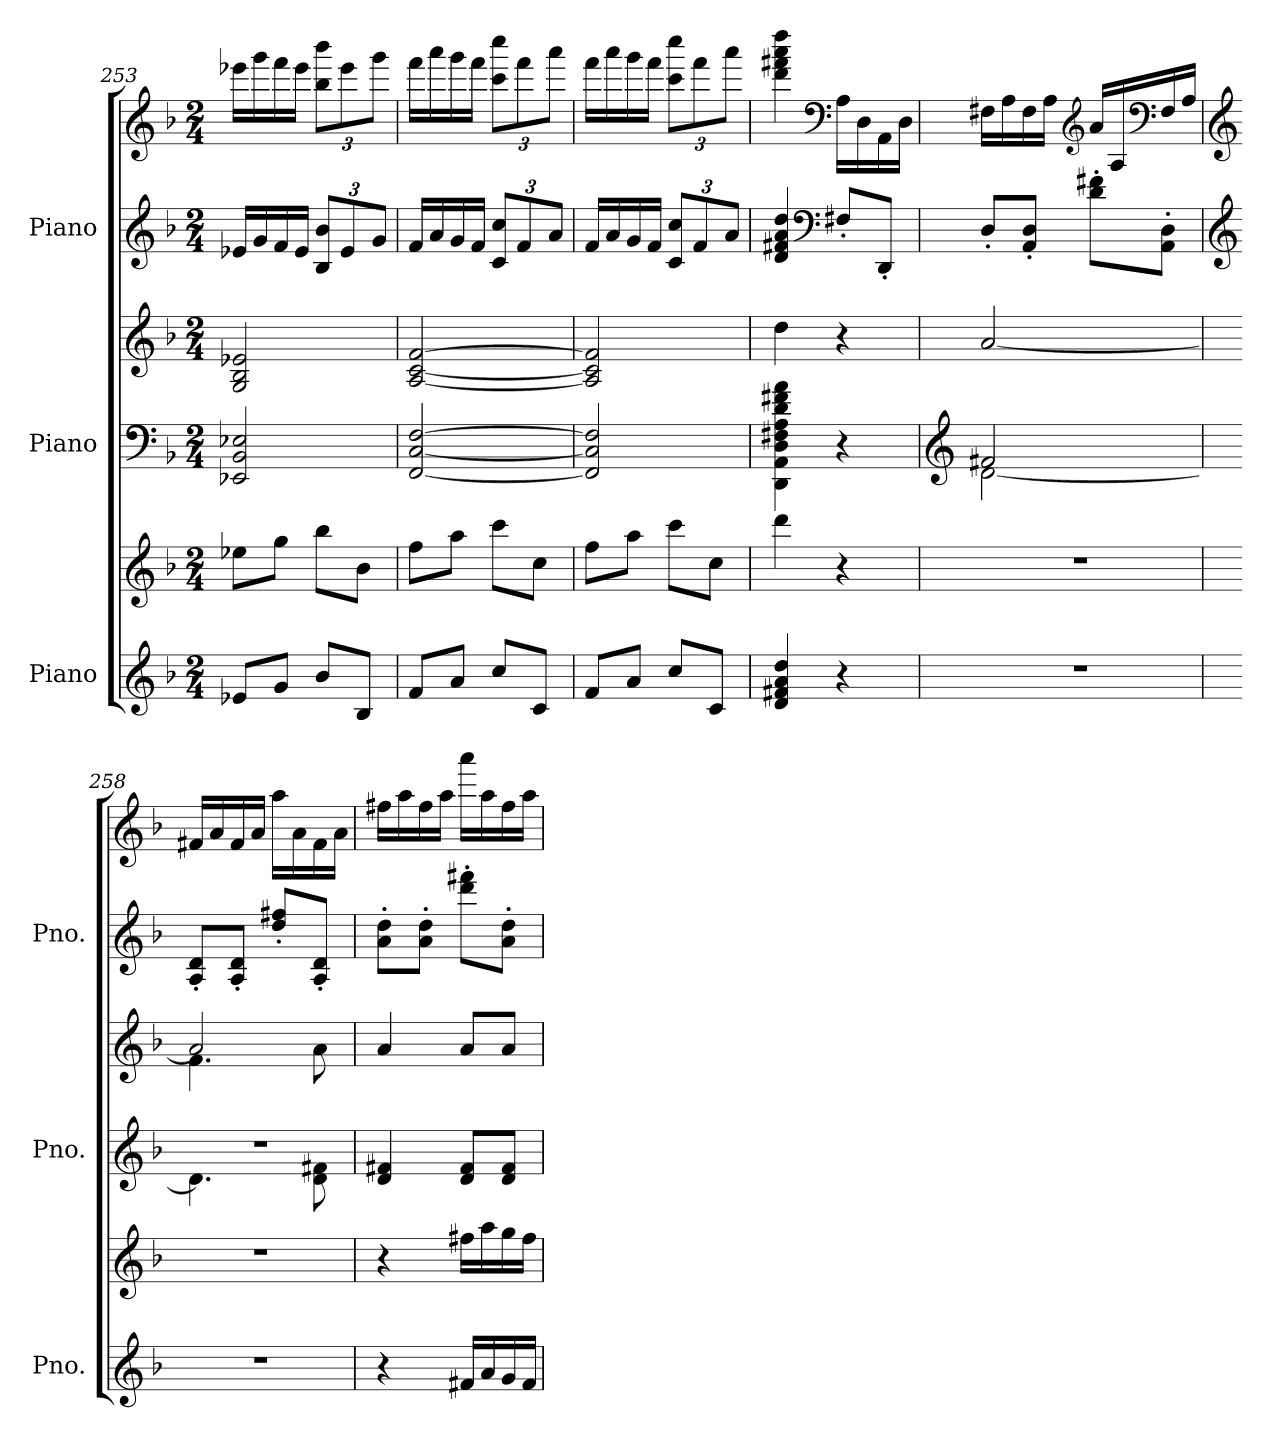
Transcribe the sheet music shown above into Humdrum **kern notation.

**kern	**kern	**kern	**kern	**kern	**kern
*part3	*part3	*part2	*part2	*part1	*part1
*staff6	*staff5	*staff4	*staff3	*staff2	*staff1
*I"Piano	*	*I"Piano	*	*I"Piano	*
*I'Pno.	*	*I'Pno.	*	*I'Pno.	*
!!LO:LB:g=z
*clefG2	*clefG2	*clefF4	*clefG2	*clefG2	*clefG2
*k[b-]	*k[b-]	*k[b-]	*k[b-]	*k[b-]	*k[b-]
*M2/4	*M2/4	*M2/4	*M2/4	*M2/4	*M2/4
=253	=253	=253	=253	=253	=253
8e-X/L	8ee-X\L	2EE-X/ 2BB-/ 2E-X/	2G/ 2B-/ 2e-X/	16e-X/LL	16eee-X\LL
.	.	.	.	16g/	16ggg\
8g/J	8gg\J	.	.	16f/	16fff\
.	.	.	.	16e-/JJ	16eee-\JJ
*	*	*	*	*Xbrackettup	*Xbrackettup
8b-/L	8bb-\L	.	.	12B-/ 12b-/L	12bb-\ 12bbb-\L
.	.	.	.	12e-/	12eee-\
8B-/J	8b-\J	.	.	.	.
.	.	.	.	12g/J	12ggg\J
=254	=254	=254	=254	=254	=254
8f/L	8ff\L	[2FF/ [2C/ [2F/	[2A/ [2c/ [2f/	16f/LL	16fff\LL
.	.	.	.	16a/	16aaa\
8a/J	8aa\J	.	.	16g/	16ggg\
.	.	.	.	16f/JJ	16fff\JJ
8cc/L	8ccc\L	.	.	12c/ 12cc/L	12ccc\ 12cccc\L
.	.	.	.	12f/	12fff\
8c/J	8cc\J	.	.	.	.
.	.	.	.	12a/J	12aaa\J
=255	=255	=255	=255	=255	=255
8f/L	8ff\L	2FF/] 2C/] 2F/]	2A/] 2c/] 2f/]	16f/LL	16fff\LL
.	.	.	.	16a/	16aaa\
8a/J	8aa\J	.	.	16g/	16ggg\
.	.	.	.	16f/JJ	16fff\JJ
8cc/L	8ccc\L	.	.	12c/ 12cc/L	12ccc\ 12cccc\L
.	.	.	.	12f/	12fff\
8c/J	8cc\J	.	.	.	.
.	.	.	.	12a/J	12aaa\J
=256	=256	=256	=256	=256	=256
4d/ 4f#X/ 4a/ 4dd/	4ddd\	4DD\ 4AA\ 4D\ 4F#X\ 4A\ 4d\ 4f#X\ 4a\	4dd\	4d/ 4f#X/ 4a/ 4dd/	4ddd\ 4fff#X\ 4aaa\ 4dddd\
*	*	*	*	*clefF4	*clefF4
4r	4r	4r	4r	8F#X'/L	16A\LL
.	.	.	.	.	16D\
.	.	.	.	8DD'/J	16AA\
.	.	.	.	.	16D\JJ
!!LO:PB:g=z
=257	=257	=257	=257	=257	=257
*	*	*clefG2	*	*	*
*	*	*^	*	*	*
2r	2r	2f#X/	[2d\	[2a/	8D'/L	16F#X\LL
.	.	.	.	.	.	16A\
.	.	.	.	.	8AA/' 8D/'J	16F#\
.	.	.	.	.	.	16A\JJ
*	*	*	*	*	*	*clefG2
.	.	.	.	.	8d\' 8f#X\'L	16a/LL
.	.	.	.	.	.	16A/
*	*	*	*	*	*	*clefF4
.	.	.	.	.	8AA\' 8D\'J	16F#/
.	.	.	.	.	.	16A/JJ
=258	=258	=258	=258	=258	=258	=258
*	*	*	*	*	*clefG2	*clefG2
*	*	*	*	*^	*	*
2r	2r	2r	4.d\]	2a/]	4.f\	8A/' 8d/'L	16f#X/LL
.	.	.	.	.	.	.	16a/
.	.	.	.	.	.	8A/' 8d/'J	16f#/
.	.	.	.	.	.	.	16a/JJ
.	.	.	.	.	.	8dd/' 8ff#X/'L	16aa\LL
.	.	.	.	.	.	.	16a\
.	.	.	8d\ 8f#X\	.	8a\	8A/' 8d/'J	16f#\
.	.	.	.	.	.	.	16a\JJ
*	*	*v	*v	*	*	*	*
*	*	*	*v	*v	*	*
=259	=259	=259	=259	=259	=259
4r	4r	4d/ 4f#X/	4a/	8a\' 8dd\'L	16ff#X\LL
.	.	.	.	.	16aa\
.	.	.	.	8a\' 8dd\'J	16ff#\
.	.	.	.	.	16aa\JJ
16f#X/LL	16ff#X\LL	8d/ 8f#/L	8a/L	8ddd\' 8fff#X\'L	16aaa\LL
16a/	16aa\	.	.	.	16aa\
16g/	16gg\	8d/ 8f#/J	8a/J	8a\' 8dd\'J	16ff#\
16f#/JJ	16ff#\JJ	.	.	.	16aa\JJ
=	=	=	=	=	=
*-	*-	*-	*-	*-	*-
